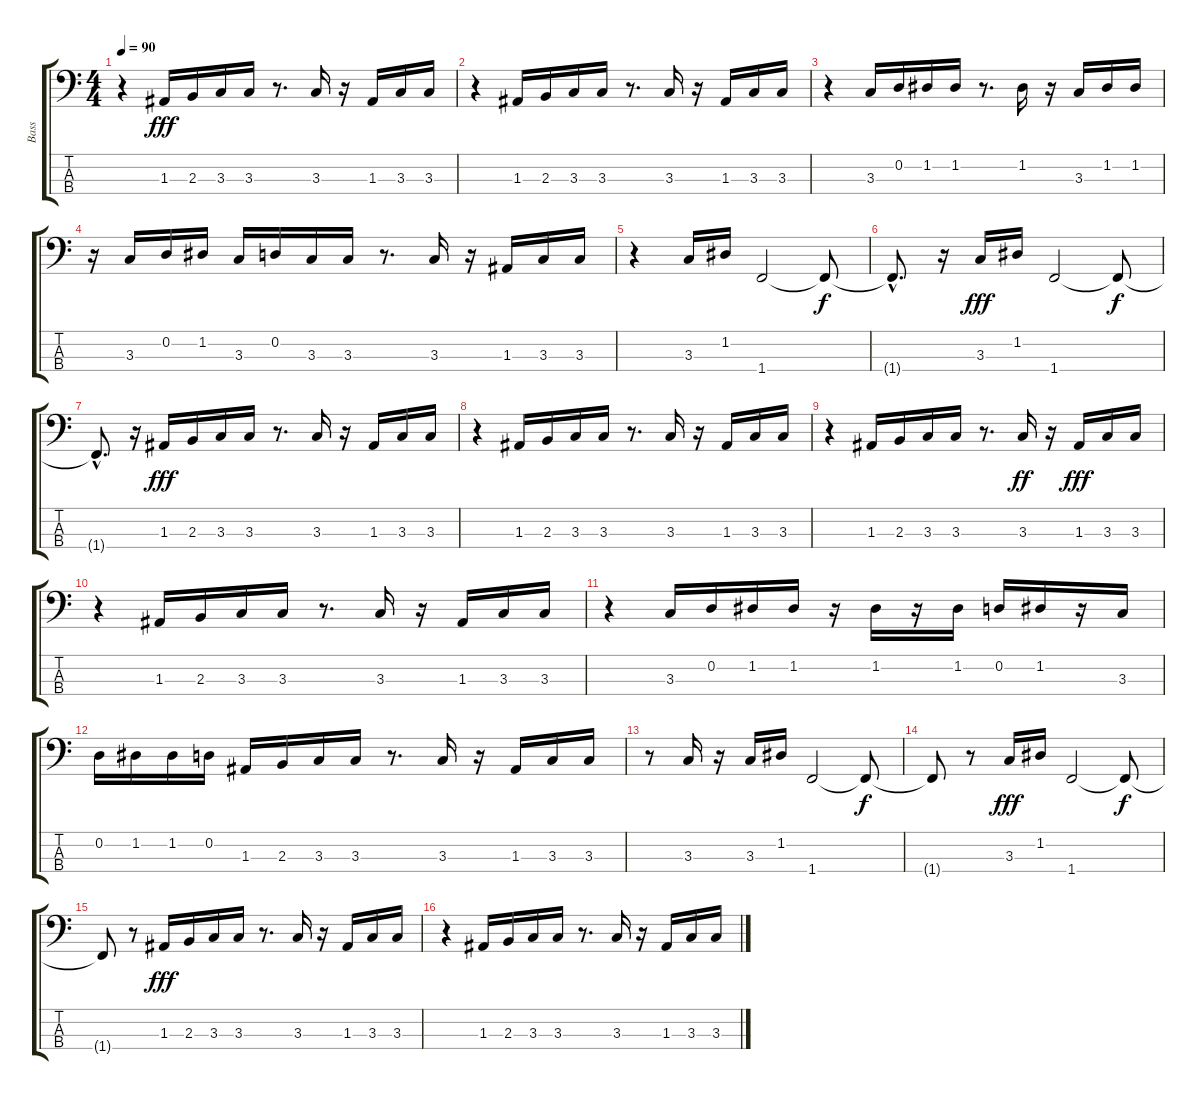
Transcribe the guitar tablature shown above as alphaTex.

\track ("Bass" "Bass") {instrument electricbassfinger}
\staff {score tabs}
\tuning (G2 D2 A1 E1) {hide}
\ts (4 4)
\tempo 90
\clef f4
\ks c
r.4{dy fff} 1.3.16 2.3.16 3.3.16 3.3.16 r.8{d} 3.3.16 r.16 1.3.16 3.3.16 3.3.16 |
r.4 1.3.16 2.3.16 3.3.16 3.3.16 r.8{d} 3.3.16 r.16 1.3.16 3.3.16 3.3.16 |
r.4 3.3.16 0.2.16 1.2.16 1.2.16 r.8{d} 1.2.16 r.16 3.3.16 1.2.16 1.2.16 |
r.16 3.3.16 0.2.16 1.2.16 3.3.16 0.2.16 3.3.16 3.3.16 r.8{d} 3.3.16 r.16 1.3.16 3.3.16 3.3.16 |
r.4 3.3.16 1.2.16 1.4.2 1.4{t}.8{dy f} |
1.4{hac t}.8{d} r.16 3.3.16{dy fff} 1.2.16 1.4.2 1.4{t}.8{dy f} |
1.4{hac t}.8{d} r.16 1.3.16{dy fff} 2.3.16 3.3.16 3.3.16 r.8{d} 3.3.16 r.16 1.3.16 3.3.16 3.3.16 |
r.4 1.3.16 2.3.16 3.3.16 3.3.16 r.8{d} 3.3.16 r.16 1.3.16 3.3.16 3.3.16 |
r.4 1.3.16 2.3.16 3.3.16 3.3.16 r.8{d} 3.3.16{dy ff} r.16 1.3.16{dy fff} 3.3.16 3.3.16 |
r.4 1.3.16 2.3.16 3.3.16 3.3.16 r.8{d} 3.3.16 r.16 1.3.16 3.3.16 3.3.16 |
r.4 3.3.16 0.2.16 1.2.16 1.2.16 r.16 1.2.16 r.16 1.2.16 0.2.16 1.2.16 r.16 3.3.16 |
0.2.16 1.2.16 1.2.16 0.2.16 1.3.16 2.3.16 3.3.16 3.3.16 r.8{d} 3.3.16 r.16 1.3.16 3.3.16 3.3.16 |
r.8 3.3.16 r.16 3.3.16 1.2.16 1.4.2 1.4{t}.8{dy f} |
1.4{t}.8 r.8 3.3.16{dy fff} 1.2.16 1.4.2 1.4{t}.8{dy f} |
1.4{t}.8 r.8 1.3.16{dy fff} 2.3.16 3.3.16 3.3.16 r.8{d} 3.3.16 r.16 1.3.16 3.3.16 3.3.16 |
r.4 1.3.16 2.3.16 3.3.16 3.3.16 r.8{d} 3.3.16 r.16 1.3.16 3.3.16 3.3.16
